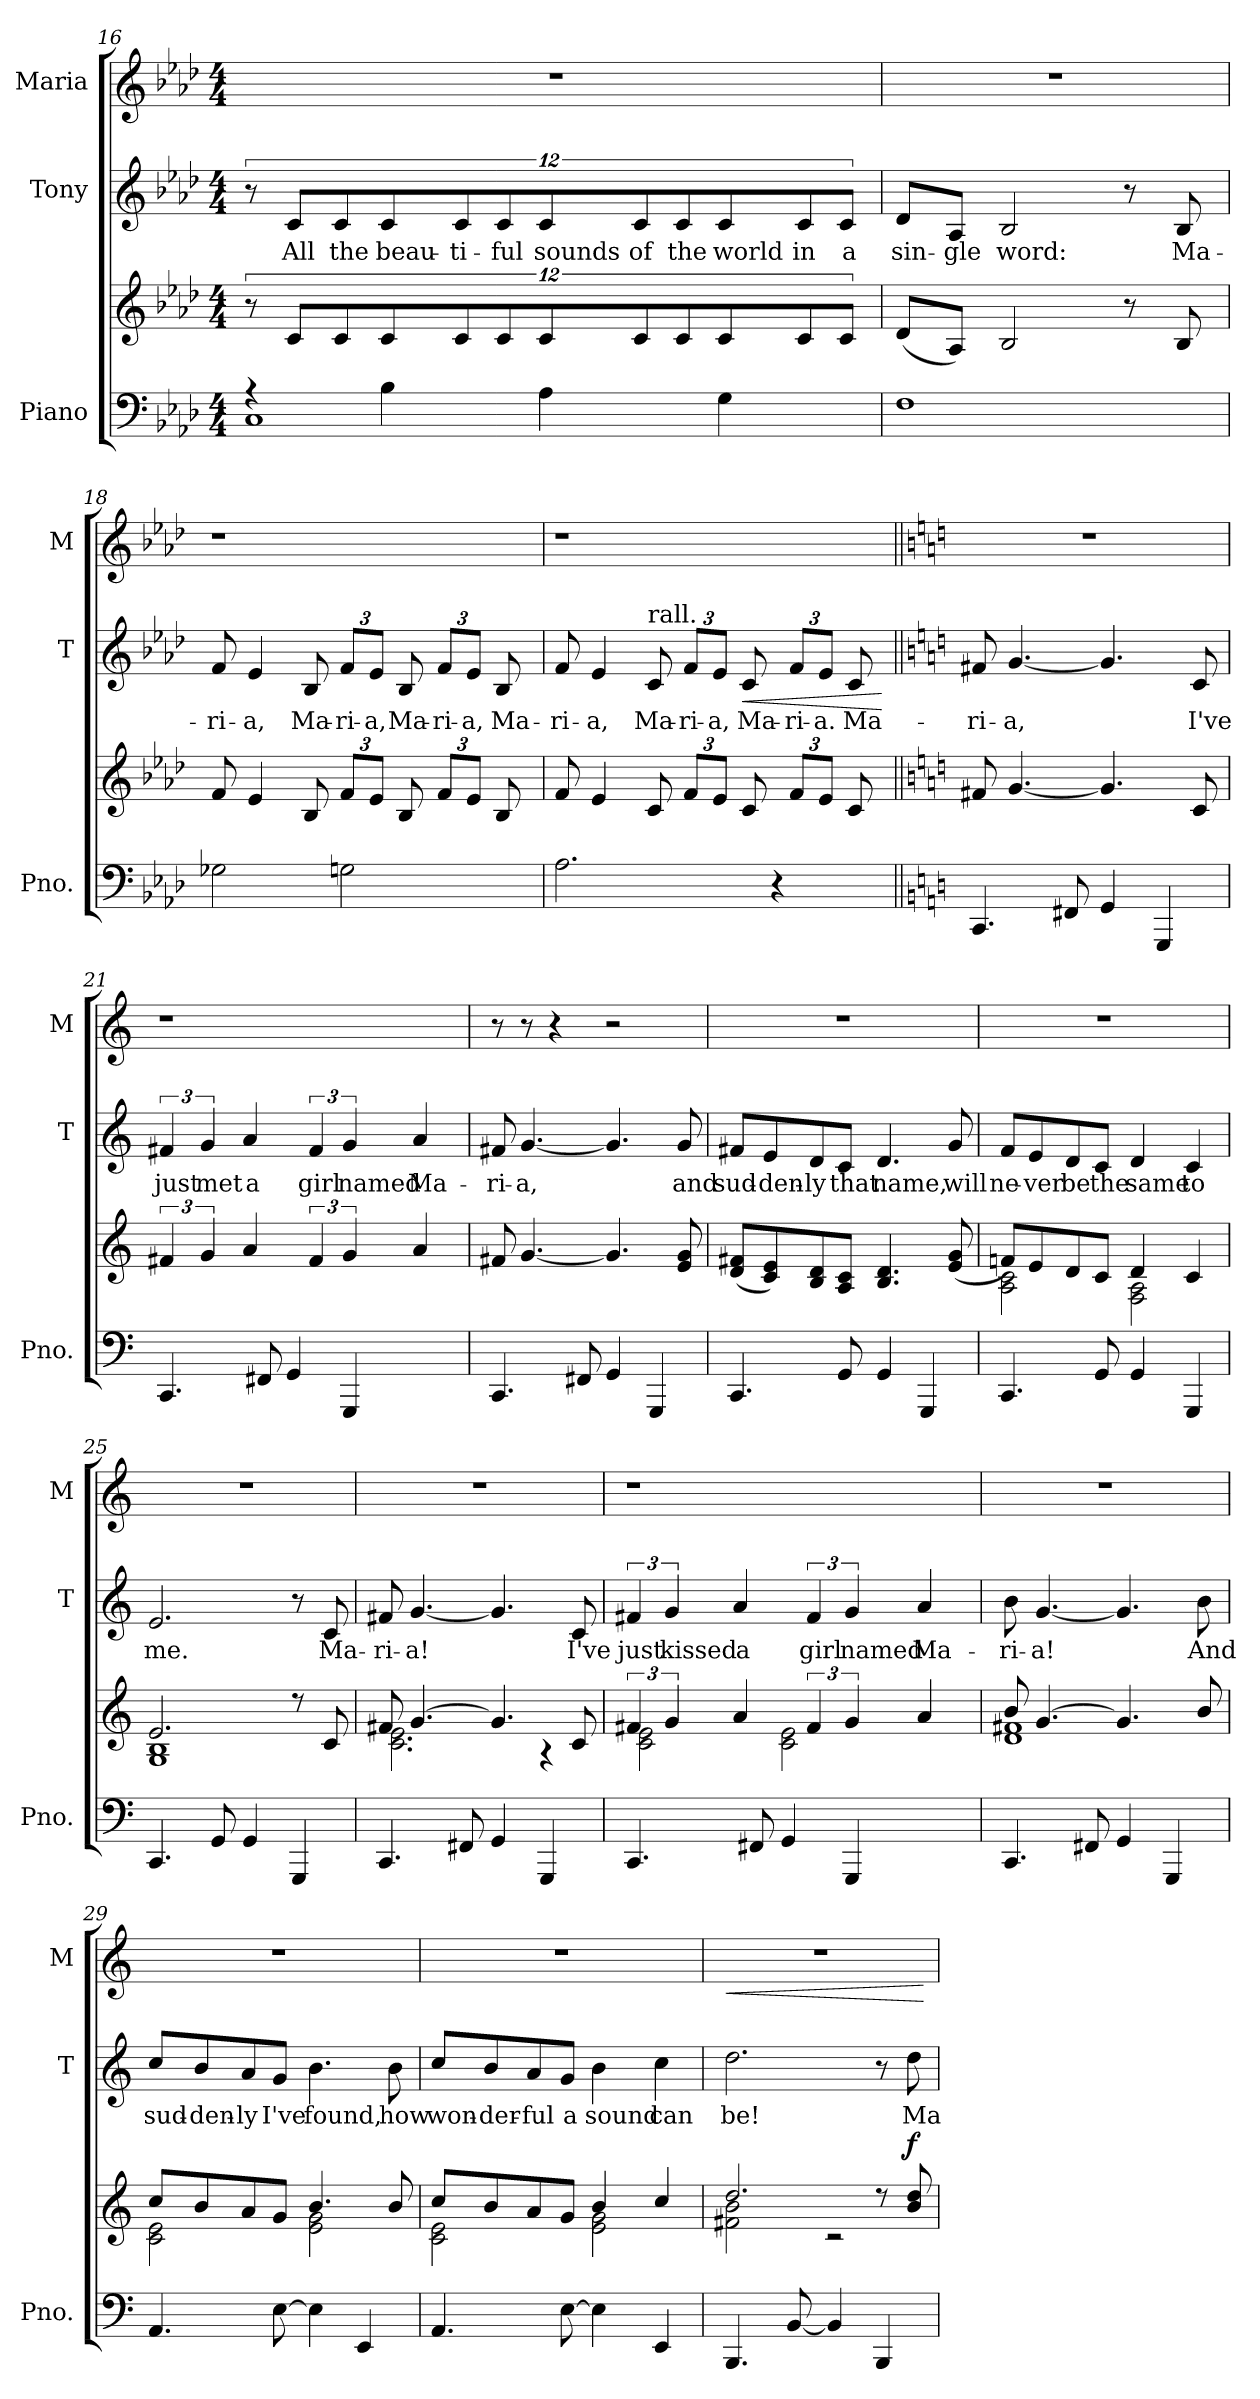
**kern	**kern	**dynam	**kern	**text	**dynam	**kern	**dynam
*part3	*part3	*part3	*part2	*part2	*part2	*part1	*part1
*staff4	*staff3	*staff3/4	*staff2	*staff2	*staff2	*staff1	*staff1
*I"Piano	*	*	*I"Tony	*	*	*I"Maria	*
*I'Pno.	*	*	*I'T	*	*	*I'M	*
!!LO:PB:g=z
*clefF4	*clefG2	*	*clefG2	*	*	*clefG2	*
*k[b-e-a-d-]	*k[b-e-a-d-]	*	*k[b-e-a-d-]	*	*	*k[b-e-a-d-]	*
*A-:	*A-:	*	*A-:	*	*	*A-:	*
*M4/4	*M4/4	*	*M4/4	*	*	*M4/4	*
=16	=16	=16	=16	=16	=16	=16	=16
*^	*	*	*	*	*	*	*
1C	4rA	12r	.	12r	.	.	1r	.
.	.	12c/L	.	12c/L	All	.	.	.
.	.	12c/	.	12c/	the	.	.	.
.	4B-\	12c/	.	12c/	beau-	.	.	.
.	.	12c/	.	12c/	-ti-	.	.	.
.	.	12c/	.	12c/	-ful	.	.	.
.	4A-\	12c/	.	12c/	sounds	.	.	.
.	.	12c/	.	12c/	of	.	.	.
.	.	12c/	.	12c/	the	.	.	.
.	4G\	12c/	.	12c/	world	.	.	.
.	.	12c/	.	12c/	in	.	.	.
.	.	12c/J	.	12c/J	a	.	.	.
*v	*v	*	*	*	*	*	*	*
=17	=17	=17	=17	=17	=17	=17	=17
1F	(8d-/L	.	8d-/L	sin-	.	1r	.
.	8A-/J)	.	8A-/J	-gle	.	.	.
.	2B-/	.	2B-/	word:	.	.	.
.	8r	.	8r	.	.	.	.
.	8B-/	.	8B-/	Ma-	.	.	.
!!LO:LB:g=z
=18	=18	=18	=18	=18	=18	=18	=18
2G-X\	8f/	.	8f/	-ri-	.	1r	.
.	4e-/	.	4e-/	-a,	.	.	.
.	8B-/	.	8B-/	Ma-	.	.	.
*	*Xbrackettup	*	*Xbrackettup	*	*	*	*
2Gn\	12f/L	.	12f/L	-ri-	.	.	.
.	12e-/J	.	12e-/J	-a,	.	.	.
.	8B-/	.	8B-/	Ma-	.	.	.
.	12f/L	.	12f/L	-ri-	.	.	.
.	12e-/J	.	12e-/J	-a,	.	.	.
.	8B-/	.	8B-/	Ma-	.	.	.
12ryy	.	.	.	.	.	12ryy	.
=19	=19	=19	=19	=19	=19	=19	=19
2.A-\	8f/	.	8f/	-ri-	.	1r	.
.	4e-/	.	4e-/	-a,	.	.	.
!	!	!	!LO:TX:a:t=rall.	!	!	!	!
.	8c/	.	8c/	Ma-	.	.	.
.	12f/L	.	12f/L	-ri-	.	.	.
.	12e-/J	.	12e-/J	-a,	.	.	.
!	!	!	!	!	!LO:HP:b	!	!
.	8c/	.	8c/	Ma-	<	.	.
4r	.	.	.	.	.	.	.
.	12f/L	.	12f/L	-ri-	.	.	.
.	12e-/J	.	12e-/J	-a.	.	.	.
.	8c/	.	8c/	Ma-	.	.	.
12ryy	.	.	.	.	.	12ryy	.
.	.	.	.	.	[	.	.
!!LO:PB:g=z
=20||	=20||	=20||	=20||	=20||	=20||	=20||	=20||
*k[]	*k[]	*	*k[]	*	*	*k[]	*
*C:	*C:	*	*C:	*	*	*C:	*
!	!	!LO:DY:a=2	!	!	!	!	!
!	!	!LO:DY:n=1:a	!	!	!	!	!
4.CC/	8f#X/	mf mf	8f#X/	-ri-	.	1r	.
.	[4.g/	.	[4.g/	-a,	.	.	.
8FF#X/	.	.	.	.	.	.	.
4GG/	4.g/]	.	4.g/]	.	.	.	.
4GGG/	.	.	.	.	.	.	.
.	8c/	.	8c/	I've	.	.	.
=21	=21	=21	=21	=21	=21	=21	=21
*	*brackettup	*	*brackettup	*	*	*	*
4.CC/	6f#X/	.	6f#X/	just	.	1r	.
.	6g/	.	6g/	met	.	.	.
.	4a/	.	4a/	a	.	.	.
8FF#X/	.	.	.	.	.	.	.
4GG/	.	.	.	.	.	.	.
.	6f#/	.	6f#/	girl	.	.	.
4GGG/	6g/	.	6g/	named	.	.	.
.	4a/	.	4a/	Ma-	.	.	.
6ryy	.	.	.	.	.	6ryy	.
=22	=22	=22	=22	=22	=22	=22	=22
4.CC/	8f#X/	.	8f#X/	-ri-	.	8r	.
.	[4.g/	.	[4.g/	-a,	.	8r	.
.	.	.	.	.	.	4r	.
8FF#X/	.	.	.	.	.	.	.
4GG/	4.g/]	.	4.g/]	.	.	2r	.
4GGG/	.	.	.	.	.	.	.
.	8e/ 8g/	.	8g/	and	.	.	.
!!LO:LB:g=z
=23	=23	=23	=23	=23	=23	=23	=23
4.CC/	(8d/ 8f#X/L	.	8f#X/L	sud-	.	1r	.
.	8c/ 8e/)	.	8e/	-den-	.	.	.
.	8B/ 8d/	.	8d/	-ly	.	.	.
8GG/	8A/ 8c/J	.	8c/J	that	.	.	.
4GG/	4.B/ 4.d/	.	4.d/	name,	.	.	.
4GGG/	.	.	.	.	.	.	.
.	(8e/ 8g/	.	8g/	will	.	.	.
=24	=24	=24	=24	=24	=24	=24	=24
*	*^	*	*	*	*	*	*
4.CC/	8fn/L)	2A\ 2c\	.	8f/L	ne-	.	1r	.
.	8e/	.	.	8e/	-ver	.	.	.
.	8d/	.	.	8d/	be	.	.	.
8GG/	8c/J	.	.	8c/J	the	.	.	.
4GG/	4d/	2F\ 2A\	.	4d/	same	.	.	.
4GGG/	4c/	.	.	4c/	to	.	.	.
=25	=25	=25	=25	=25	=25	=25	=25	=25
4.CC/	2.e/	1G 1B	.	2.e/	me.	.	1r	.
8GG/	.	.	.	.	.	.	.	.
4GG/	.	.	.	.	.	.	.	.
4GGG/	8r	.	.	8r	.	.	.	.
.	8c/	.	.	8c/	Ma-	.	.	.
!!LO:PB:g=z
=26	=26	=26	=26	=26	=26	=26	=26	=26
4.CC/	8f#X/	2.c\ 2.e\	.	8f#X/	-ri-	.	1r	.
.	[4.g/	.	.	[4.g/	-a!	.	.	.
8FF#X/	.	.	.	.	.	.	.	.
4GG/	4.g/]	.	.	4.g/]	.	.	.	.
4GGG/	.	4rA	.	.	.	.	.	.
.	8c/	.	.	8c/	I've	.	.	.
=27	=27	=27	=27	=27	=27	=27	=27	=27
4.CC/	6f#X/	2c\ 2e\	.	6f#X/	just	.	1r	.
.	6g/	.	.	6g/	kissed	.	.	.
.	4a/	.	.	4a/	a	.	.	.
8FF#X/	.	.	.	.	.	.	.	.
4GG/	.	2c\ 2e\	.	.	.	.	.	.
.	6f#/	.	.	6f#/	girl	.	.	.
4GGG/	6g/	.	.	6g/	named	.	.	.
.	4a/	.	.	4a/	Ma-	.	.	.
6ryy	.	6ryy	.	.	.	.	6ryy	.
=28	=28	=28	=28	=28	=28	=28	=28	=28
4.CC/	8b/	1d 1f#X	.	8b\	-ri-	.	1r	.
.	[4.g/	.	.	[4.g/	-a!	.	.	.
8FF#X/	.	.	.	.	.	.	.	.
4GG/	4.g/]	.	.	4.g/]	.	.	.	.
4GGG/	.	.	.	.	.	.	.	.
.	8b/	.	.	8b\	And	.	.	.
!!LO:LB:g=z
=29	=29	=29	=29	=29	=29	=29	=29	=29
4.AA/	8cc/L	2c\ 2e\	.	8cc/L	sud-	.	1r	.
.	8b/	.	.	8b/	-den-	.	.	.
.	8a/	.	.	8a/	-ly	.	.	.
[8E\	8g/J	.	.	8g/J	I've	.	.	.
4E\]	4.b/	2e\ 2g\	.	4.b\	found,	.	.	.
4EE/	.	.	.	.	.	.	.	.
.	8b/	.	.	8b\	how	.	.	.
=30	=30	=30	=30	=30	=30	=30	=30	=30
4.AA/	8cc/L	2c\ 2e\	.	8cc/L	won-	.	1r	.
.	8b/	.	.	8b/	-der-	.	.	.
.	8a/	.	.	8a/	-ful	.	.	.
[8E\	8g/J	.	.	8g/J	a	.	.	.
4E\]	4b/	2e\ 2g\	.	4b\	sound	.	.	.
4EE/	4cc/	.	.	4cc\	can	.	.	.
=31	=31	=31	=31	=31	=31	=31	=31	=31
!	!	!	!	!	!	!	!	!LO:HP:b
4.BBB/	2.dd/	2f#X\ 2b\	.	2.dd\	be!	.	1r	<
[8BB/	.	.	.	.	.	.	.	.
4BB/]	.	2rc	.	.	.	.	.	.
4BBB/	8r	.	.	8r	.	.	.	.
!	!	!	!LO:DY:a	!	!	!	!	!
.	8b/ 8dd/	.	f	8dd\	Ma-	.	.	.
*	*v	*v	*	*	*	*	*	*
.	.	.	.	.	.	.	[
=	=	=	=	=	=	=	=
*-	*-	*-	*-	*-	*-	*-	*-
